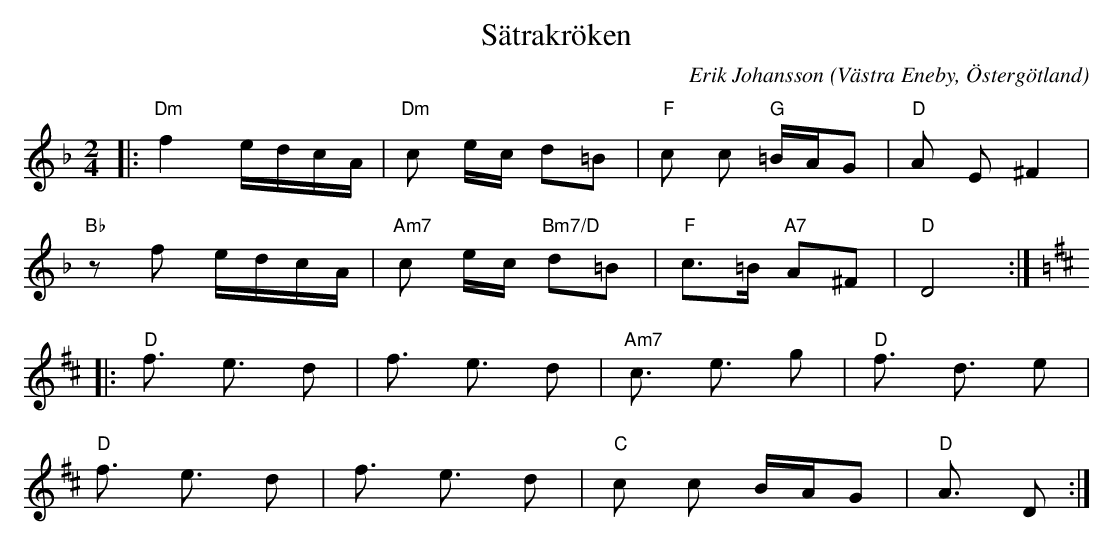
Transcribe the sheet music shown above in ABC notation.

X:1
T:Sätrakröken
C:Erik Johansson
O:Västra Eneby, Östergötland
Q:90
M:2/4
L:1/8
K:Dm
|:"Dm"f2 e/d/c/A/ |"Dm"c e/c/ d=B| "F" c c "G" =B/A/G | "D" A E ^F2 |
"Bb" zf e/d/c/A/ |"Am7"c e/c/ "Bm7/D"d=B| "F" c>=B  "A7" A^F | "D" D4 :|
K:D
|:"D" f3/2 e3/2 d |f3/2 e3/2 d| "Am7" c3/2 e3/2 g| "D" f3/2 d3/2 e |
"D" f3/2 e3/2 d |f3/2 e3/2 d| "C" c c B/A/G  | "D" A3/  D:|
